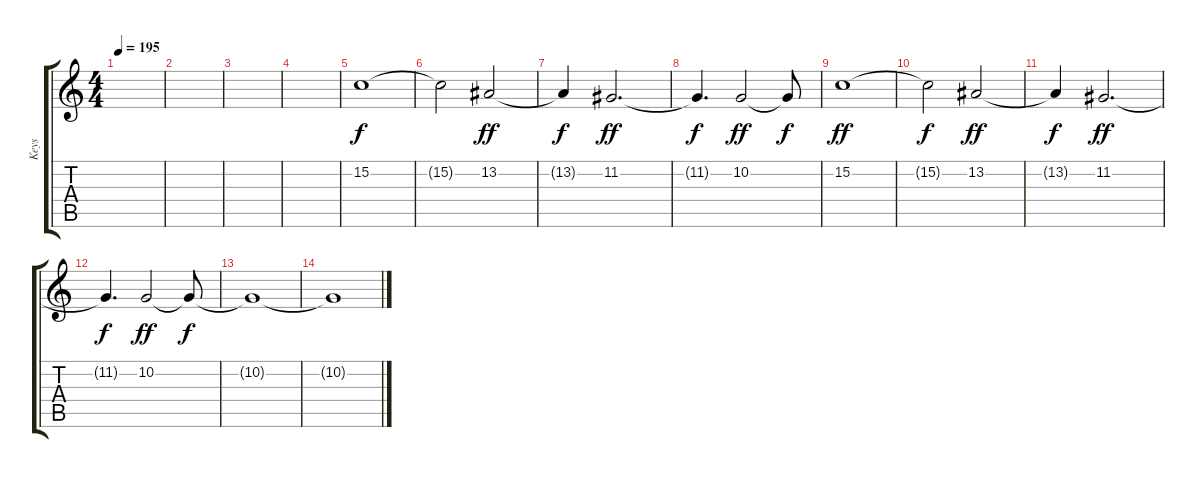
\track ("Keys" "Keys") {instrument synthstrings1}
\staff {score tabs}
\tuning (D4 A3 F3 C3 G2 C2) {hide}
\ts (4 4)
\tempo 195
\clef g2
\ks c
|
|
|
|
15.2.1 |
15.2{t}.2{dy f} 13.2.2{dy ff} |
13.2{t}.4{dy f} 11.2.2{d dy ff} |
11.2{t}.4{d dy f} 10.2.2{dy ff} 10.2{t}.8{dy f} |
15.2.1{dy ff} |
15.2{t}.2{dy f} 13.2.2{dy ff} |
13.2{t}.4{dy f} 11.2.2{d dy ff} |
11.2{t}.4{d dy f} 10.2.2{dy ff} 10.2{t}.8{dy f} |
10.2{t}.1 |
10.2{t}.1
